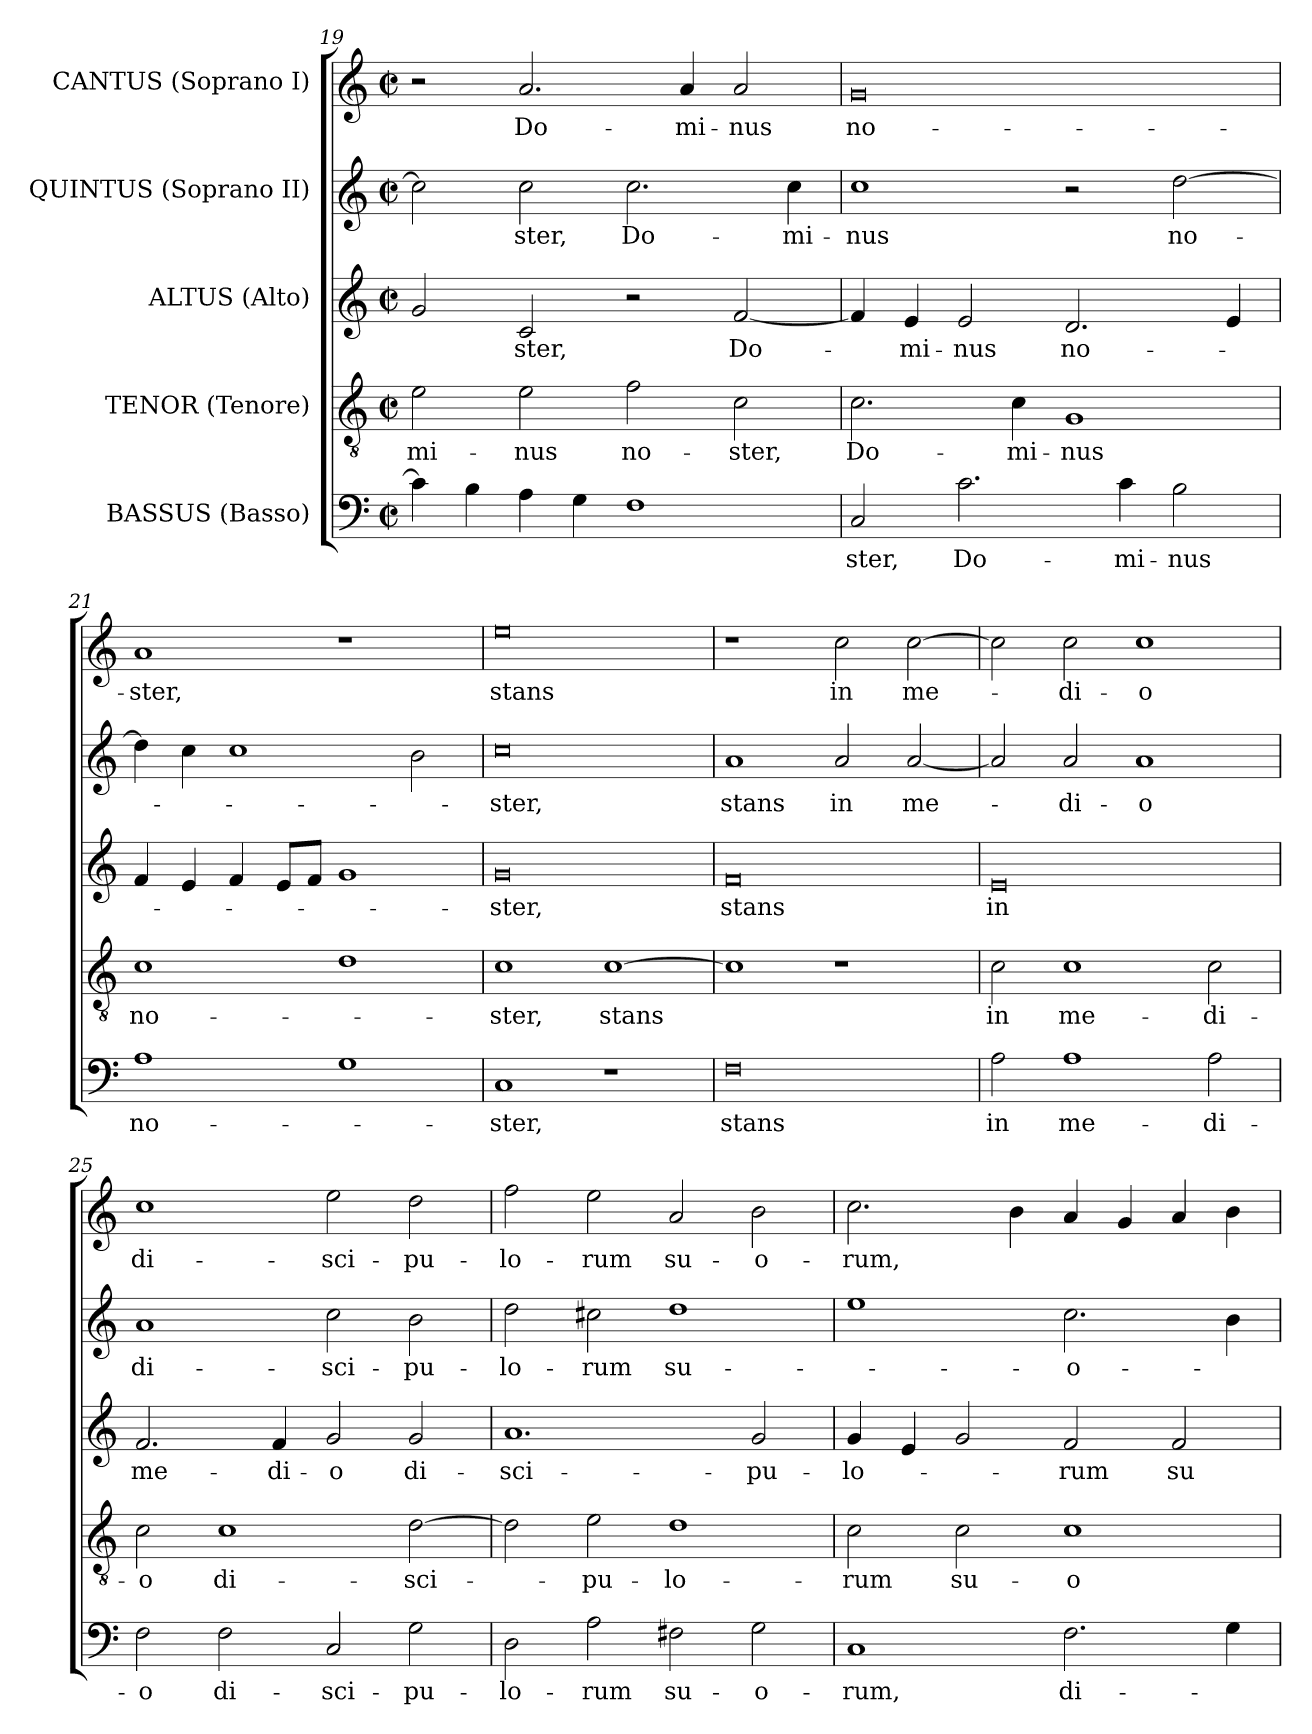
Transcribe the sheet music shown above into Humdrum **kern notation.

**kern	**text	**kern	**text	**kern	**text	**kern	**text	**kern	**text
*part5	*part5	*part4	*part4	*part3	*part3	*part2	*part2	*part1	*part1
*staff5	*staff5	*staff4	*staff4	*staff3	*staff3	*staff2	*staff2	*staff1	*staff1
*I"BASSUS (Basso)	*	*I"TENOR (Tenore)	*	*I"ALTUS (Alto)	*	*I"QUINTUS (Soprano II)	*	*I"CANTUS (Soprano I)	*
*clefF4	*	*clefGv2	*	*clefG2	*	*clefG2	*	*clefG2	*
*k[]	*	*k[]	*	*k[]	*	*k[]	*	*k[]	*
*C:	*	*C:	*	*C:	*	*C:	*	*C:	*
*M2/2	*	*M2/2	*	*M2/2	*	*M2/2	*	*M2/2	*
*met(c|)	*	*met(c|)	*	*met(c|)	*	*met(c|)	*	*met(c|)	*
=19	=19	=19	=19	=19	=19	=19	=19	=19	=19
4c\]	.	2e\	-mi-	2g/	.	2cc\]	.	2r	.
4B\	.	.	.	.	.	.	.	.	.
4A\	.	2e\	-nus	2c/	-ster,	2cc\	-ster,	2.a/	Do-
4G\	.	.	.	.	.	.	.	.	.
1F	.	2f\	no-	2r	.	2.cc\	Do-	.	.
.	.	.	.	.	.	.	.	4a/	-mi-
.	.	2c\	-ster,	[2f/	Do-	.	.	2a/	-nus
.	.	.	.	.	.	4cc\	-mi-	.	.
=20	=20	=20	=20	=20	=20	=20	=20	=20	=20
2C/	-ster,	2.c\	Do-	4f/]	.	1cc	-nus	0g	no-
.	.	.	.	4e/	-mi-	.	.	.	.
2.c\	Do-	.	.	2e/	-nus	.	.	.	.
.	.	4c\	-mi-	.	.	.	.	.	.
.	.	1G	-nus	2.d/	no-	2r	.	.	.
4c\	-mi-	.	.	.	.	.	.	.	.
2B\	-nus	.	.	.	.	[2dd\	no-	.	.
.	.	.	.	4e/	.	.	.	.	.
=21	=21	=21	=21	=21	=21	=21	=21	=21	=21
1A	no-	1c	no-	4f/	.	4dd\]	.	1a	-ster,
.	.	.	.	4e/	.	4cc\	.	.	.
.	.	.	.	4f/	.	1cc	.	.	.
.	.	.	.	8e/L	.	.	.	.	.
.	.	.	.	8f/J	.	.	.	.	.
1G	.	1d	.	1g	.	.	.	1r	.
.	.	.	.	.	.	2b\	.	.	.
=22	=22	=22	=22	=22	=22	=22	=22	=22	=22
1C	-ster,	1c	-ster,	0g	-ster,	0cc	-ster,	0ee	stans
1r	.	[1c	stans	.	.	.	.	.	.
!!LO:LB:g=z
=23	=23	=23	=23	=23	=23	=23	=23	=23	=23
0F	stans	1c]	.	0f	stans	1a	stans	1r	.
.	.	1r	.	.	.	2a/	in	2cc\	in
.	.	.	.	.	.	[2a/	me-	[2cc\	me-
=24	=24	=24	=24	=24	=24	=24	=24	=24	=24
2A\	in	2c\	in	0e	in	2a/]	.	2cc\]	.
1A	me-	1c	me-	.	.	2a/	-di-	2cc\	-di-
.	.	.	.	.	.	1a	-o	1cc	-o
2A\	-di-	2c\	-di-	.	.	.	.	.	.
=25	=25	=25	=25	=25	=25	=25	=25	=25	=25
2F\	-o	2c\	-o	2.f/	me-	1a	di-	1cc	di-
2F\	di-	1c	di-	.	.	.	.	.	.
.	.	.	.	4f/	-di-	.	.	.	.
2C/	-sci-	.	.	2g/	-o	2cc\	-sci-	2ee\	-sci-
2G\	-pu-	[2d\	-sci-	2g/	di-	2b\	-pu-	2dd\	-pu-
=26	=26	=26	=26	=26	=26	=26	=26	=26	=26
2D\	-lo-	2d\]	.	1.a	-sci-	2dd\	-lo-	2ff\	-lo-
2A\	-rum	2e\	-pu-	.	.	2cc#X\	-rum	2ee\	-rum
2F#X\	su-	1d	-lo-	.	.	1dd	su-	2a/	su-
2G\	-o-	.	.	2g/	-pu-	.	.	2b\	-o-
=27	=27	=27	=27	=27	=27	=27	=27	=27	=27
1C	-rum,	2c\	-rum	4g/	-lo-	1ee	.	2.cc\	-rum,
.	.	.	.	4e/	.	.	.	.	.
.	.	2c\	su-	2g/	.	.	.	.	.
.	.	.	.	.	.	.	.	4b\	.
2.F\	di-	1c	-o-	2f/	-rum	2.cc\	-o-	4a/	.
.	.	.	.	.	.	.	.	4g/	.
.	.	.	.	2f/	su-	.	.	4a/	.
4G\	.	.	.	.	.	4b\	.	4b\	.
=	=	=	=	=	=	=	=	=	=
*-	*-	*-	*-	*-	*-	*-	*-	*-	*-
